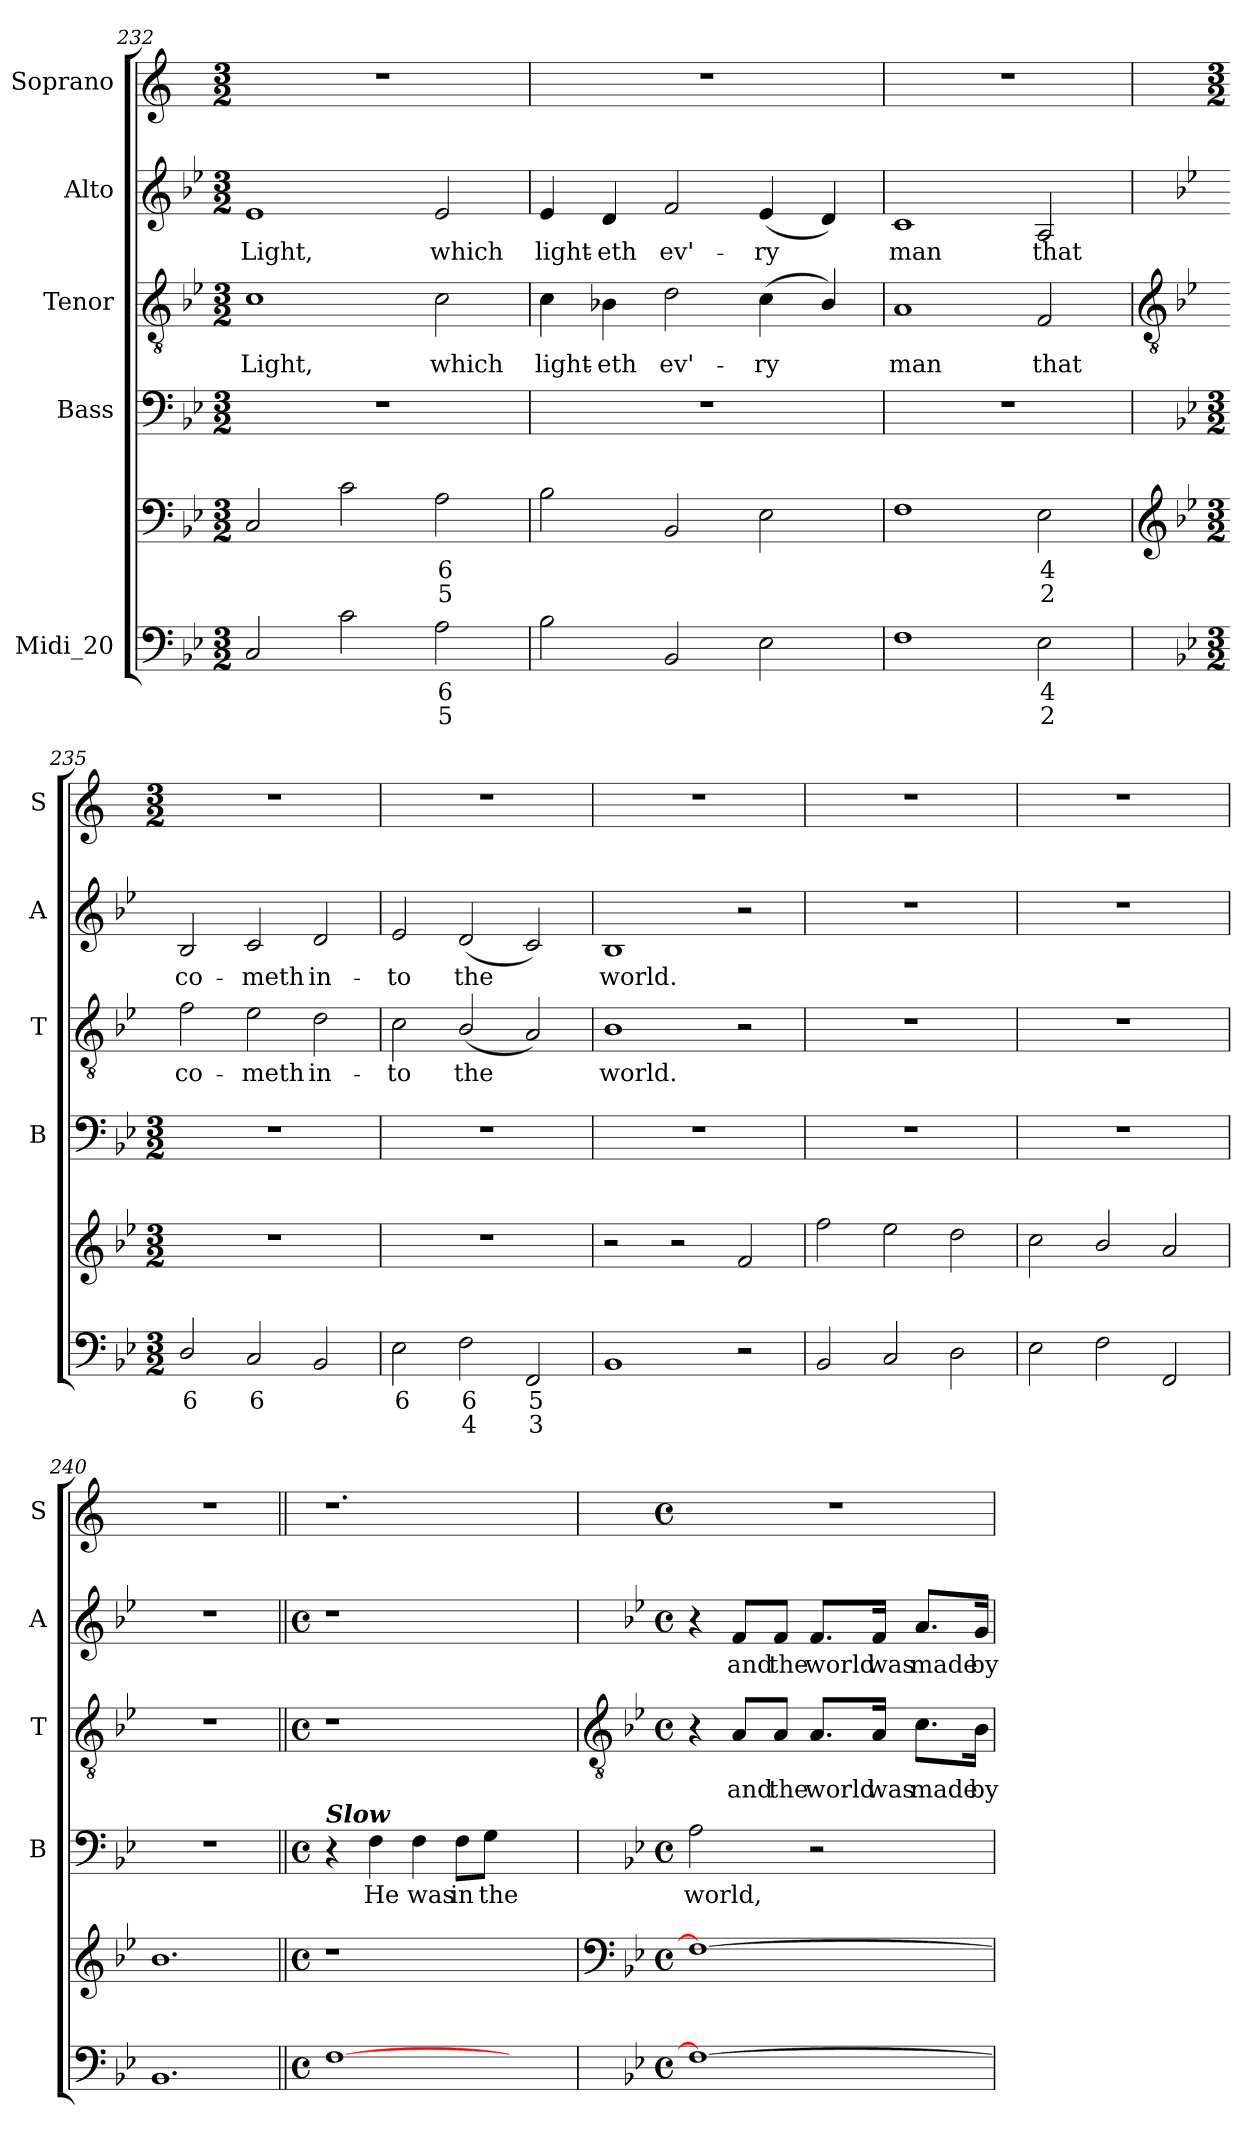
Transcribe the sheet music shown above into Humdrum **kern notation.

**kern	**text	**text	**kern	**text	**text	**kern	**text	**kern	**text	**kern	**text	**kern
*part5	*part5	*part5	*part5	*part5	*part5	*part4	*part4	*part3	*part3	*part2	*part2	*part1
*staff6	*staff6	*staff6	*staff5	*staff5	*staff5	*staff4	*staff4	*staff3	*staff3	*staff2	*staff2	*staff1
*I"Midi_20	*	*	*	*	*	*I"Bass	*	*I"Tenor	*	*I"Alto	*	*I"Soprano
*	*	*	*	*	*	*I'B	*	*I'T	*	*I'A	*	*I'S
*clefF4	*	*	*clefF4	*	*	*clefF4	*	*clefGv2	*	*clefG2	*	*clefG2
*k[b-e-]	*	*	*k[b-e-]	*	*	*k[b-e-]	*	*k[b-e-]	*	*k[b-e-]	*	*k[]
*B-:	*	*	*B-:	*	*	*B-:	*	*B-:	*	*B-:	*	*C:
*M3/2	*	*	*M3/2	*	*	*M3/2	*	*M3/2	*	*M3/2	*	*M3/2
=232	=232	=232	=232	=232	=232	=232	=232	=232	=232	=232	=232	=232
!	!	!	!	!	!	!	!	!	!LO:LY:b	!	!LO:LY:b	!
2C	.	.	2C	.	.	1.r	.	1c	Light,	1e-	Light,	1.r
2c	.	.	2c	.	.	.	.	.	.	.	.	.
!	!LO:LY:b	!LO:LY:b	!	!LO:LY:b	!LO:LY:b	!	!	!	!LO:LY:b	!	!LO:LY:b	!
2A	6	5	2A	6	5	.	.	2c	which	2e-	which	.
=233	=233	=233	=233	=233	=233	=233	=233	=233	=233	=233	=233	=233
!	!	!	!	!	!	!	!	!	!LO:LY:b	!	!LO:LY:b	!
2B-	.	.	2B-	.	.	1.r	.	4c	light-	4e-	light-	1.r
!	!	!	!	!	!	!	!	!	!LO:LY:b	!	!LO:LY:b	!
.	.	.	.	.	.	.	.	4B-X	-eth	4d	-eth	.
!	!	!	!	!	!	!	!	!	!LO:LY:b	!	!LO:LY:b	!
2BB-	.	.	2BB-	.	.	.	.	2d	ev'-	2f	ev'-	.
!	!	!	!	!	!	!	!	!	!LO:LY:b	!	!LO:LY:b	!
2E-	.	.	2E-	.	.	.	.	(<4c	-ry	(<4e-	-ry	.
.	.	.	.	.	.	.	.	4B-/)	.	4d)	.	.
=234	=234	=234	=234	=234	=234	=234	=234	=234	=234	=234	=234	=234
!	!	!	!	!	!	!	!	!	!LO:LY:b	!	!LO:LY:b	!
1F	.	.	1F	.	.	1.r	.	1A	man	1c	man	1.r
!	!LO:LY:b	!LO:LY:b	!	!LO:LY:b	!LO:LY:b	!	!	!	!LO:LY:b	!	!LO:LY:b	!
2E-	4	2	2E-	4	2	.	.	2F	that	2A	that	.
!!LO:LB:g=z
=235	=235	=235	=235	=235	=235	=235	=235	=235	=235	=235	=235	=235
*	*	*	*clefG2	*	*	*	*	*clefGv2	*	*	*	*
*k[b-e-]	*	*	*k[b-e-]	*	*	*k[b-e-]	*	*	*	*	*	*
*B-:	*	*	*B-:	*	*	*B-:	*	*	*	*	*	*
*M3/2	*	*	*M3/2	*	*	*M3/2	*	*	*	*	*	*M3/2
!	!LO:LY:b	!	!LO:N:vis=1	!	!	!LO:N:vis=1	!	!	!LO:LY:b	!	!LO:LY:b	!
2D/	6	.	1.r	.	.	1.r	.	2f	co-	2B-	co-	1.r
!	!LO:LY:b	!	!	!	!	!	!	!	!LO:LY:b	!	!LO:LY:b	!
2C	6	.	.	.	.	.	.	2e-	-meth	2c	-meth	.
!	!	!	!	!	!	!	!	!	!LO:LY:b	!	!LO:LY:b	!
2BB-	.	.	.	.	.	.	.	2d	in-	2d	in-	.
=236	=236	=236	=236	=236	=236	=236	=236	=236	=236	=236	=236	=236
!	!LO:LY:b	!	!LO:N:vis=1	!	!	!LO:N:vis=1	!	!	!LO:LY:b	!	!LO:LY:b	!
2E-	6	.	1.r	.	.	1.r	.	2c	-to	2e-	-to	1.r
!	!LO:LY:b	!LO:LY:b	!	!	!	!	!	!	!LO:LY:b	!	!LO:LY:b	!
2F	6	4	.	.	.	.	.	(<2B-/	the	(<2d	the	.
!	!LO:LY:b	!LO:LY:b	!	!	!	!	!	!	!	!	!	!
2FF	5	3	.	.	.	.	.	2A)	.	2c)	.	.
=237	=237	=237	=237	=237	=237	=237	=237	=237	=237	=237	=237	=237
!	!	!	!	!	!	!LO:N:vis=1	!	!	!LO:LY:b	!	!LO:LY:b	!
1BB-	.	.	2r	.	.	1.r	.	1B-	world.	1B-	world.	1.r
.	.	.	2r	.	.	.	.	.	.	.	.	.
2r	.	.	2f	.	.	.	.	2r	.	2r	.	.
=238	=238	=238	=238	=238	=238	=238	=238	=238	=238	=238	=238	=238
!	!	!	!	!	!	!LO:N:vis=1	!	!LO:N:vis=1	!	!LO:N:vis=1	!	!
2BB-	.	.	2ff	.	.	1.r	.	1.r	.	1.r	.	1.r
2C	.	.	2ee-	.	.	.	.	.	.	.	.	.
2D	.	.	2dd	.	.	.	.	.	.	.	.	.
=239	=239	=239	=239	=239	=239	=239	=239	=239	=239	=239	=239	=239
!	!	!	!	!	!	!LO:N:vis=1	!	!LO:N:vis=1	!	!LO:N:vis=1	!	!
2E-	.	.	2cc	.	.	1.r	.	1.r	.	1.r	.	1.r
2F	.	.	2b-/	.	.	.	.	.	.	.	.	.
2FF	.	.	2a	.	.	.	.	.	.	.	.	.
=240	=240	=240	=240	=240	=240	=240	=240	=240	=240	=240	=240	=240
!	!	!	!	!	!	!LO:N:vis=1	!	!LO:N:vis=1	!	!LO:N:vis=1	!	!
1.BB-	.	.	1.b-	.	.	1.r	.	1.r	.	1.r	.	1.r
=241||	=241||	=241||	=241||	=241||	=241||	=241||	=241||	=241||	=241||	=241||	=241||	=241||
*M4/4	*	*	*M4/4	*	*	*M4/4	*	*M4/4	*	*M4/4	*	*
*met(c)	*	*	*met(c)	*	*	*met(c)	*	*met(c)	*	*met(c)	*	*
!	!	!	!	!	!	!LO:TX:a:Bi:t=Slow	!	!	!	!	!	!
[1F	.	.	1r	.	.	4r	.	1r	.	1r	.	1.r
!	!	!	!	!	!	!	!LO:LY:b	!	!	!	!	!
.	.	.	.	.	.	4F	He	.	.	.	.	.
!	!	!	!	!	!	!	!LO:LY:b	!	!	!	!	!
.	.	.	.	.	.	4F	was	.	.	.	.	.
!	!	!	!	!	!	!	!LO:LY:b	!	!	!	!	!
.	.	.	.	.	.	8F\L	in	.	.	.	.	.
!	!	!	!	!	!	!	!LO:LY:b	!	!	!	!	!
.	.	.	.	.	.	8G\J	the	.	.	.	.	.
2ryy	.	.	2ryy	.	.	2ryy	.	2ryy	.	2ryy	.	.
!!LO:LB:g=z
=242	=242	=242	=242	=242	=242	=242	=242	=242	=242	=242	=242	=242
*	*	*	*clefF4	*	*	*	*	*clefGv2	*	*	*	*
*k[b-e-]	*	*	*k[b-e-]	*	*	*	*	*	*	*	*	*
*B-:	*	*	*B-:	*	*	*	*	*	*	*	*	*
*M4/4	*	*	*M4/4	*	*	*M4/4	*	*M4/4	*	*M4/4	*	*M4/4
*met(c)	*	*	*met(c)	*	*	*met(c)	*	*met(c)	*	*met(c)	*	*met(c)
!	!	!	!	!	!	!	!LO:LY:b	!	!	!	!	!
1F_	.	.	1F_	.	.	2A	world,	4r	.	4r	.	1r
!	!	!	!	!	!	!	!	!	!LO:LY:b	!	!LO:LY:b	!
.	.	.	.	.	.	.	.	8A/L	and	8f/L	and	.
!	!	!	!	!	!	!	!	!	!LO:LY:b	!	!LO:LY:b	!
.	.	.	.	.	.	.	.	8A/J	the	8f/J	the	.
!	!	!	!	!	!	!	!	!	!LO:LY:b	!	!LO:LY:b	!
.	.	.	.	.	.	2r	.	8.A/L	world	8.f/L	world	.
!	!	!	!	!	!	!	!	!	!LO:LY:b	!	!LO:LY:b	!
.	.	.	.	.	.	.	.	16A/Jk	was	16f/Jk	was	.
!	!	!	!	!	!	!	!	!	!LO:LY:b	!	!LO:LY:b	!
.	.	.	.	.	.	.	.	8.c\L	made	8.a/L	made	.
!	!	!	!	!	!	!	!	!	!LO:LY:b	!	!LO:LY:b	!
.	.	.	.	.	.	.	.	16B-\Jk	by	16g/Jk	by	.
=	=	=	=	=	=	=	=	=	=	=	=	=
*-	*-	*-	*-	*-	*-	*-	*-	*-	*-	*-	*-	*-
